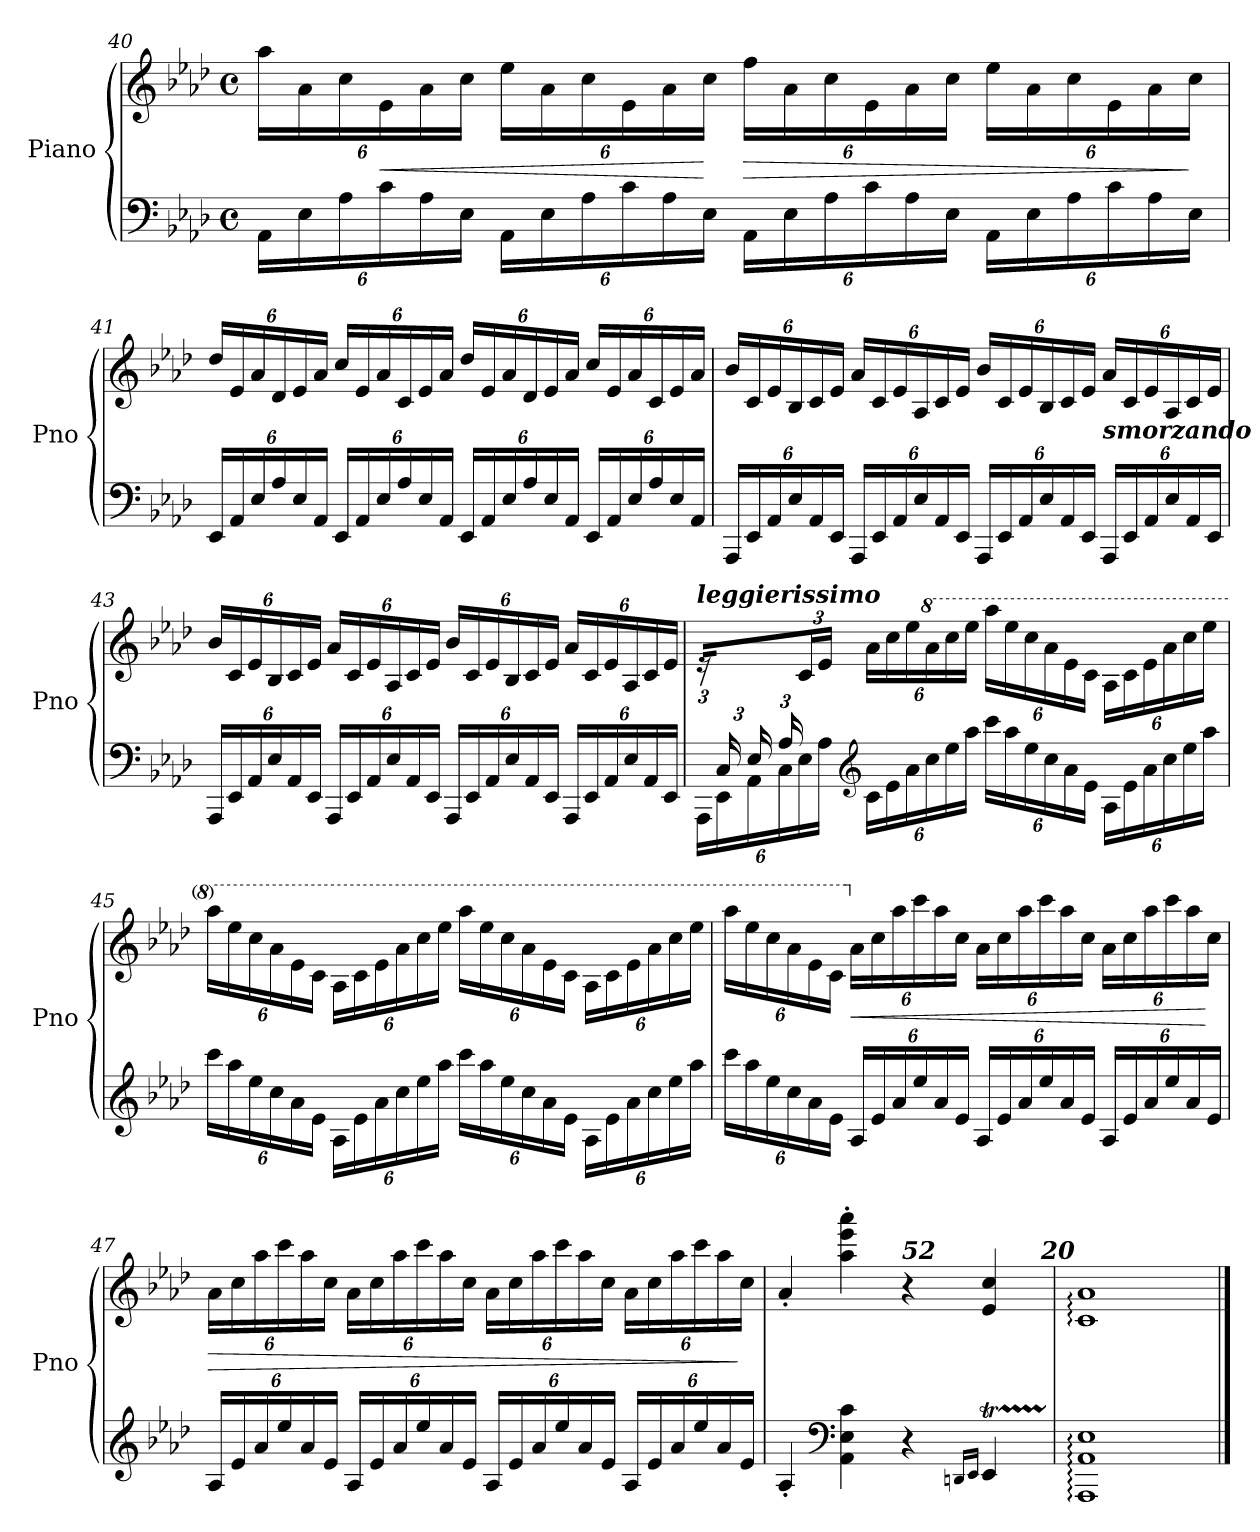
**kern	**kern	**dynam
*part1	*part1	*part1
*staff2	*staff1	*staff1/2
*I"Piano	*	*
*I'Pno	*	*
*clefF4	*clefG2	*
*k[b-e-a-d-]	*k[b-e-a-d-]	*
*M4/4	*M4/4	*
*met(c)	*met(c)	*
*Xbrackettup	*Xbrackettup	*
=40	=40	=40
24AA-!\LL	24aa-\LL	.
24E-!\	24a-!\	.
24A-!\	24cc!\	.
!	!	!LO:HP:b
24c!\	24e-!\	<
24A-!\	24a-!\	.
24E-!\JJ	24cc!\JJ	.
24AA-!\LL	24ee-\LL	.
24E-!\	24a-!\	.
24A-!\	24cc!\	.
24c!\	24e-!\	.
24A-!\	24a-!\	.
24E-!\JJ	24cc!\JJ	[
!	!	!LO:HP:b
24AA-!\LL	24ff\LL	>
24E-!\	24a-!\	.
24A-!\	24cc!\	.
24c!\	24e-!\	.
24A-!\	24a-!\	.
24E-!\JJ	24cc!\JJ	.
24AA-!\LL	24ee-\LL	.
24E-!\	24a-!\	.
24A-!\	24cc!\	.
24c!\	24e-!\	.
24A-!\	24a-!\	.
24E-!\JJ	24cc!\JJ	]
!!LO:LB:g=z
=41	=41	=41
!	!	!LO:DY:b
24EE-/LL	24dd-/LL	other-dynamics
24AA-!/	24e-!/	.
24E-!/	24a-!/	.
24A-!/	24d-/	.
24E-!/	24e-!/	.
24AA-!/JJ	24a-!/JJ	.
24EE-!/LL	24cc/LL	.
24AA-!/	24e-!/	.
24E-!/	24a-!/	.
24A-!/	24c/	.
24E-!/	24e-!/	.
24AA-!/JJ	24a-!/JJ	.
24EE-!/LL	24dd-/LL	.
24AA-!/	24e-!/	.
24E-!/	24a-!/	.
24A-!/	24d-/	.
24E-!/	24e-!/	.
24AA-!/JJ	24a-!/JJ	.
24EE-!/LL	24cc/LL	.
24AA-!/	24e-!/	.
24E-!/	24a-!/	.
24A-!/	24c/	.
24E-!/	24e-!/	.
24AA-!/JJ	24a-!/JJ	.
=42	=42	=42
24AAA-/LL	24b-/LL	.
24EE-!/	24c!/	.
24AA-!/	24e-!/	.
24E-!/	24B-/	.
24AA-!/	24c!/	.
24EE-!/JJ	24e-!/JJ	.
24AAA-!/LL	24a-/LL	.
24EE-!/	24c!/	.
24AA-!/	24e-!/	.
24E-!/	24A-/	.
24AA-!/	24c!/	.
24EE-!/JJ	24e-!/JJ	.
24AAA-!/LL	24b-/LL	.
24EE-!/	24c!/	.
24AA-!/	24e-!/	.
24E-!/	24B-/	.
24AA-!/	24c!/	.
24EE-!/JJ	24e-!/JJ	.
!	!LO:TX:b:Bi:t=smorzando	!
24AAA-!/LL	24a-/LL	.
24EE-!/	24c!/	.
24AA-!/	24e-!/	.
24E-!/	24A-/	.
24AA-!/	24c!/	.
24EE-!/JJ	24e-!/JJ	.
!!LO:LB:g=z
=43	=43	=43
24AAA-!/LL	24b-/LL	.
24EE-!/	24c!/	.
24AA-!/	24e-!/	.
24E-!/	24B-/	.
24AA-!/	24c!/	.
24EE-!/JJ	24e-!/JJ	.
24AAA-!/LL	24a-/LL	.
24EE-!/	24c!/	.
24AA-!/	24e-!/	.
24E-!/	24A-/	.
24AA-!/	24c!/	.
24EE-!/JJ	24e-!/JJ	.
24AAA-!/LL	24b-/LL	.
24EE-!/	24c!/	.
24AA-!/	24e-!/	.
24E-!/	24B-/	.
24AA-!/	24c!/	.
24EE-!/JJ	24e-!/JJ	.
24AAA-!/LL	24a-/LL	.
24EE-!/	24c!/	.
24AA-!/	24e-!/	.
24E-!/	24A-/	.
24AA-!/	24c!/	.
24EE-!/JJ	24e-!/JJ	.
=44	=44	=44
*^	*	*
!	!	!LO:TX:a:Bi:t=leggierissimo	!
24ryy	24AAA-\LL	24r	.
24C!/LL	24EE-!\	8ryy	.
24E-!/	24AA-!\	.	.
24A-!/	24C!\	.	.
6%5ryy	24E-!\	24c!/	.
.	24A-!\JJ	24e-!/JJ	.
*clefG2	*	*	*
.	24c!\LL	24a-!\LL	.
.	24e-!\	24cc!\	.
.	24a-!\	24ee-!\	.
*	*	*8va	*
.	24cc!\	24aa-!\	.
.	24ee-!\	24ccc!\	.
.	24aa-!\JJ	24eee-!\JJ	.
.	24ccc\LL	24aaa-\LL	.
.	24aa-!\	24eee-!\	.
.	24ee-!\	24ccc!\	.
.	24cc!\	24aa-!\	.
.	24a-!\	24ee-!\	.
.	24e-!\JJ	24cc!\JJ	.
.	24A-\LL	24a-\LL	.
.	24e-!\	24cc!\	.
.	24a-!\	24ee-!\	.
.	24cc!\	24aa-!\	.
.	24ee-!\	24ccc!\	.
.	24aa-!\JJ	24eee-!\JJ	.
*v	*v	*	*
!!LO:LB:g=z
=45	=45	=45
24ccc\LL	24aaa-\LL	.
24aa-!\	24eee-!\	.
24ee-!\	24ccc!\	.
24cc!\	24aa-!\	.
24a-!\	24ee-!\	.
24e-!\JJ	24cc!\JJ	.
24A-\LL	24a-\LL	.
24e-!\	24cc!\	.
24a-!\	24ee-!\	.
24cc!\	24aa-!\	.
24ee-!\	24ccc!\	.
24aa-!\JJ	24eee-!\JJ	.
24ccc\LL	24aaa-\LL	.
24aa-!\	24eee-!\	.
24ee-!\	24ccc!\	.
24cc!\	24aa-!\	.
24a-!\	24ee-!\	.
24e-!\JJ	24cc!\JJ	.
24A-\LL	24a-\LL	.
24e-!\	24cc!\	.
24a-!\	24ee-!\	.
24cc!\	24aa-!\	.
24ee-!\	24ccc!\	.
24aa-!\JJ	24eee-!\JJ	.
=46	=46	=46
24ccc\LL	24aaa-\LL	.
24aa-!\	24eee-!\	.
24ee-!\	24ccc!\	.
24cc!\	24aa-!\	.
24a-!\	24ee-!\	.
24e-!\JJ	24cc!\JJ	.
*	*X8va	*
!	!	!LO:HP:b
24A-!/LL	24a-!\LL	<
24e-!/	24cc!\	.
24a-!/	24aa-!\	.
24ee-!/	24ccc!\	.
24a-!/	24aa-!\	.
24e-!/JJ	24cc!\JJ	.
24A-!/LL	24a-!\LL	.
24e-!/	24cc!\	.
24a-!/	24aa-!\	.
24ee-!/	24ccc!\	.
24a-!/	24aa-!\	.
24e-!/JJ	24cc!\JJ	.
24A-!/LL	24a-!\LL	.
24e-!/	24cc!\	.
24a-!/	24aa-!\	.
24ee-!/	24ccc!\	.
24a-!/	24aa-!\	.
24e-!/JJ	24cc!\JJ	[
!!LO:LB:g=z
=47	=47	=47
!	!	!LO:HP:b
24A-!/LL	24a-!\LL	>
24e-!/	24cc!\	.
24a-!/	24aa-!\	.
24ee-!/	24ccc!\	.
24a-!/	24aa-!\	.
24e-!/JJ	24cc!\JJ	.
24A-!/LL	24a-!\LL	.
24e-!/	24cc!\	.
24a-!/	24aa-!\	.
24ee-!/	24ccc!\	.
24a-!/	24aa-!\	.
24e-!/JJ	24cc!\JJ	.
24A-!/LL	24a-!\LL	.
24e-!/	24cc!\	.
24a-!/	24aa-!\	.
24ee-!/	24ccc!\	.
24a-!/	24aa-!\	.
24e-!/JJ	24cc!\JJ	.
24A-!/LL	24a-!\LL	.
24e-!/	24cc!\	.
24a-!/	24aa-!\	.
24ee-!/	24ccc!\	.
24a-!/	24aa-!\	.
24e-!/JJ	24cc!\JJ	]
=48	=48	=48
*	*^	*
4A-'/	4a-'/	3%2ryy	.
*clefF4	*	*	*
4AA-\ 4E-\ 4c\	4aa-\' 4eee-\' 4aaa-\'	.	.
!	!LO:TX:a:Bi:t=52	!	!
4r	4r	.	.
.	.	6...ryy	.
16qDDn/LL	.	.	.
16qEE-/JJ	.	.	.
4EE-TT/	4e-/ 4cc/	.	.
!	!	!LO:TX:a:Bi:t=20	!
.	.	48ryy	.
*	*v	*v	*
=49	=49	=49
1AAA-: 1AA-: 1E-:	1c: 1a-:	.
==	==	==
*-	*-	*-
